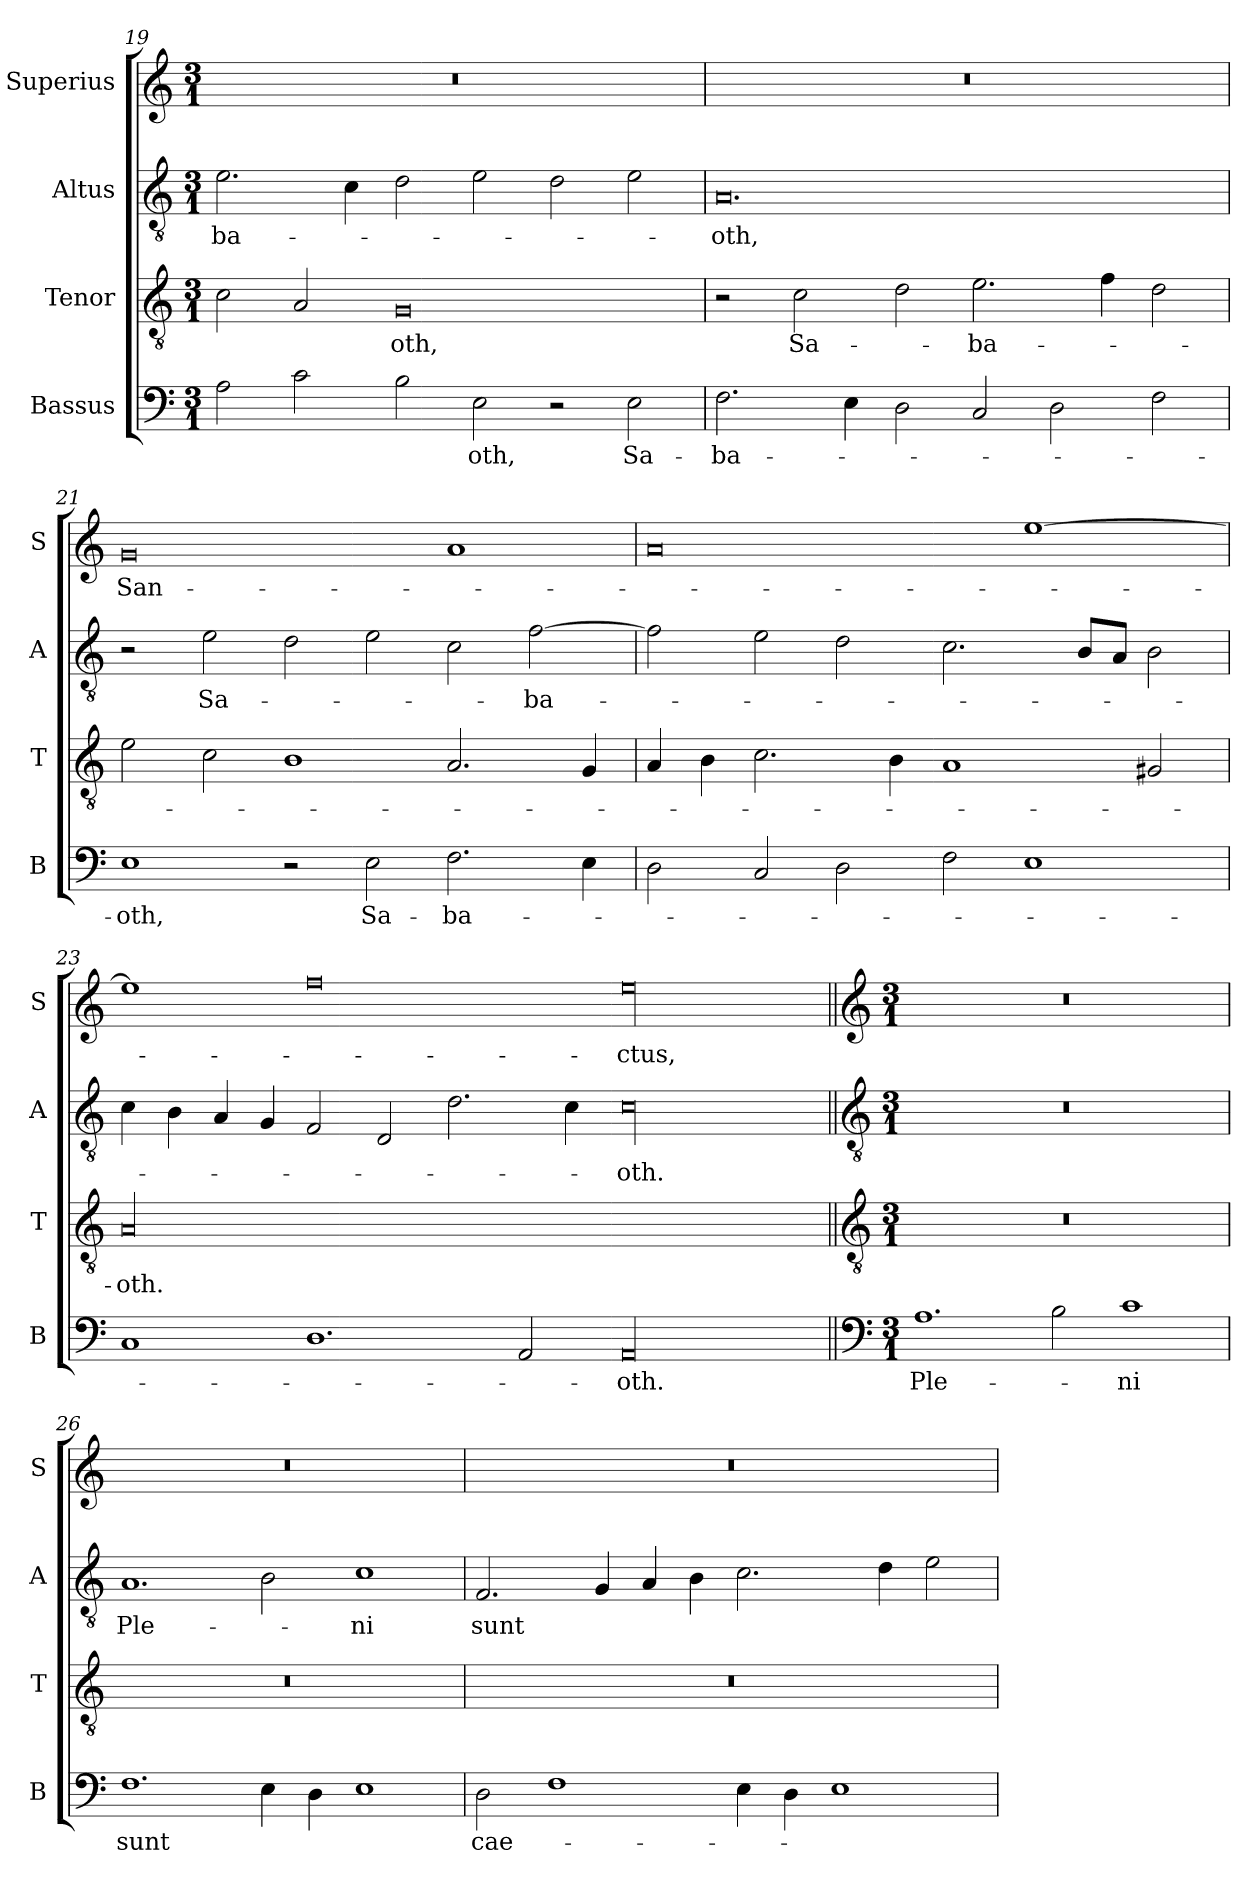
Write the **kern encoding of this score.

**kern	**text	**kern	**text	**kern	**text	**kern	**text
*part4	*part4	*part3	*part3	*part2	*part2	*part1	*part1
*staff4	*staff4	*staff3	*staff3	*staff2	*staff2	*staff1	*staff1
*I"Bassus	*	*I"Tenor	*	*I"Altus	*	*I"Superius	*
*I'B	*	*I'T	*	*I'A	*	*I'S	*
*clefF4	*	*clefGv2	*	*clefGv2	*	*clefG2	*
*k[]	*	*k[]	*	*k[]	*	*k[]	*
*M3/1	*	*M3/1	*	*M3/1	*	*M3/1	*
=19	=19	=19	=19	=19	=19	=19	=19
2A\	.	2c\	.	2.e\	-ba-	0.r	.
2c\	.	2A/	.	.	.	.	.
.	.	.	.	4c\	.	.	.
2B\	.	0G	-oth,	2d\	.	.	.
2E\	-oth,	.	.	2e\	.	.	.
2r	.	.	.	2d\	.	.	.
2E\	Sa-	.	.	2e\	.	.	.
!!LO:LB:g=z
=20	=20	=20	=20	=20	=20	=20	=20
2.F\	-ba-	2r	.	0.A	-oth,	0.r	.
.	.	2c\	Sa-	.	.	.	.
4E\	.	.	.	.	.	.	.
2D\	.	2d\	.	.	.	.	.
2C/	.	2.e\	-ba-	.	.	.	.
2D\	.	.	.	.	.	.	.
.	.	4f\	.	.	.	.	.
2F\	.	2d\	.	.	.	.	.
=21	=21	=21	=21	=21	=21	=21	=21
1E	-oth,	2e\	.	2r	.	0g	San-
.	.	2c\	.	2e\	Sa-	.	.
2r	.	1B	.	2d\	.	.	.
2E\	Sa-	.	.	2e\	.	.	.
2.F\	-ba-	2.A/	.	2c\	.	1a	.
.	.	.	.	[2f\	-ba-	.	.
4E\	.	4G/	.	.	.	.	.
=22	=22	=22	=22	=22	=22	=22	=22
2D\	.	4A/	.	2f\]	.	0a	.
.	.	4B\	.	.	.	.	.
2C/	.	2.c\	.	2e\	.	.	.
2D\	.	.	.	2d\	.	.	.
.	.	4B\	.	.	.	.	.
2F\	.	1A	.	2.c\	.	.	.
1E	.	.	.	.	.	[1ee	.
.	.	.	.	8B/L	.	.	.
.	.	.	.	8A/J	.	.	.
.	.	2G#X/	.	2B\	.	.	.
=23	=23	=23	=23	=23	=23	=23	=23
!	!	!LO:N:vis=00	!	!	!	!	!
1C	.	0.A/	-oth.	4c\	.	1ee]	.
.	.	.	.	4B\	.	.	.
.	.	.	.	4A/	.	.	.
.	.	.	.	4G/	.	.	.
1.D	.	.	.	2F/	.	0ff	.
.	.	.	.	2D/	.	.	.
.	.	.	.	2.d\	.	.	.
2AA/	.	.	.	.	.	.	.
.	.	.	.	4c\	.	.	.
=24-	=24-	=24-	=24-	=24-	=24-	=24-	=24-
!LO:N:vis=00	!	!	!	!LO:N:vis=00	!	!LO:N:vis=00	!
0.AA/	-oth.	0.Ayy	.	0.c\	-oth.	0.ee\	-ctus,
!!LO:LB:g=z
=25||	=25||	=25||	=25||	=25||	=25||	=25||	=25||
*clefF4	*	*clefGv2	*	*clefGv2	*	*clefG2	*
*k[]	*	*k[]	*	*k[]	*	*k[]	*
*M3/1	*	*M3/1	*	*M3/1	*	*M3/1	*
1.A	Ple-	0.r	.	0.r	.	0.r	.
2B\	.	.	.	.	.	.	.
1c	-ni	.	.	.	.	.	.
=26	=26	=26	=26	=26	=26	=26	=26
1.F	sunt	0.r	.	1.A	Ple-	0.r	.
4E\	.	.	.	2B\	.	.	.
4D\	.	.	.	.	.	.	.
1E	.	.	.	1c	-ni	.	.
=27	=27	=27	=27	=27	=27	=27	=27
2D\	cae-	0.r	.	2.F/	sunt	0.r	.
1F	.	.	.	.	.	.	.
.	.	.	.	4G/	.	.	.
.	.	.	.	4A/	.	.	.
.	.	.	.	4B\	.	.	.
4E\	.	.	.	2.c\	.	.	.
4D\	.	.	.	.	.	.	.
1E	.	.	.	.	.	.	.
.	.	.	.	4d\	.	.	.
.	.	.	.	2e\	.	.	.
=	=	=	=	=	=	=	=
*-	*-	*-	*-	*-	*-	*-	*-
